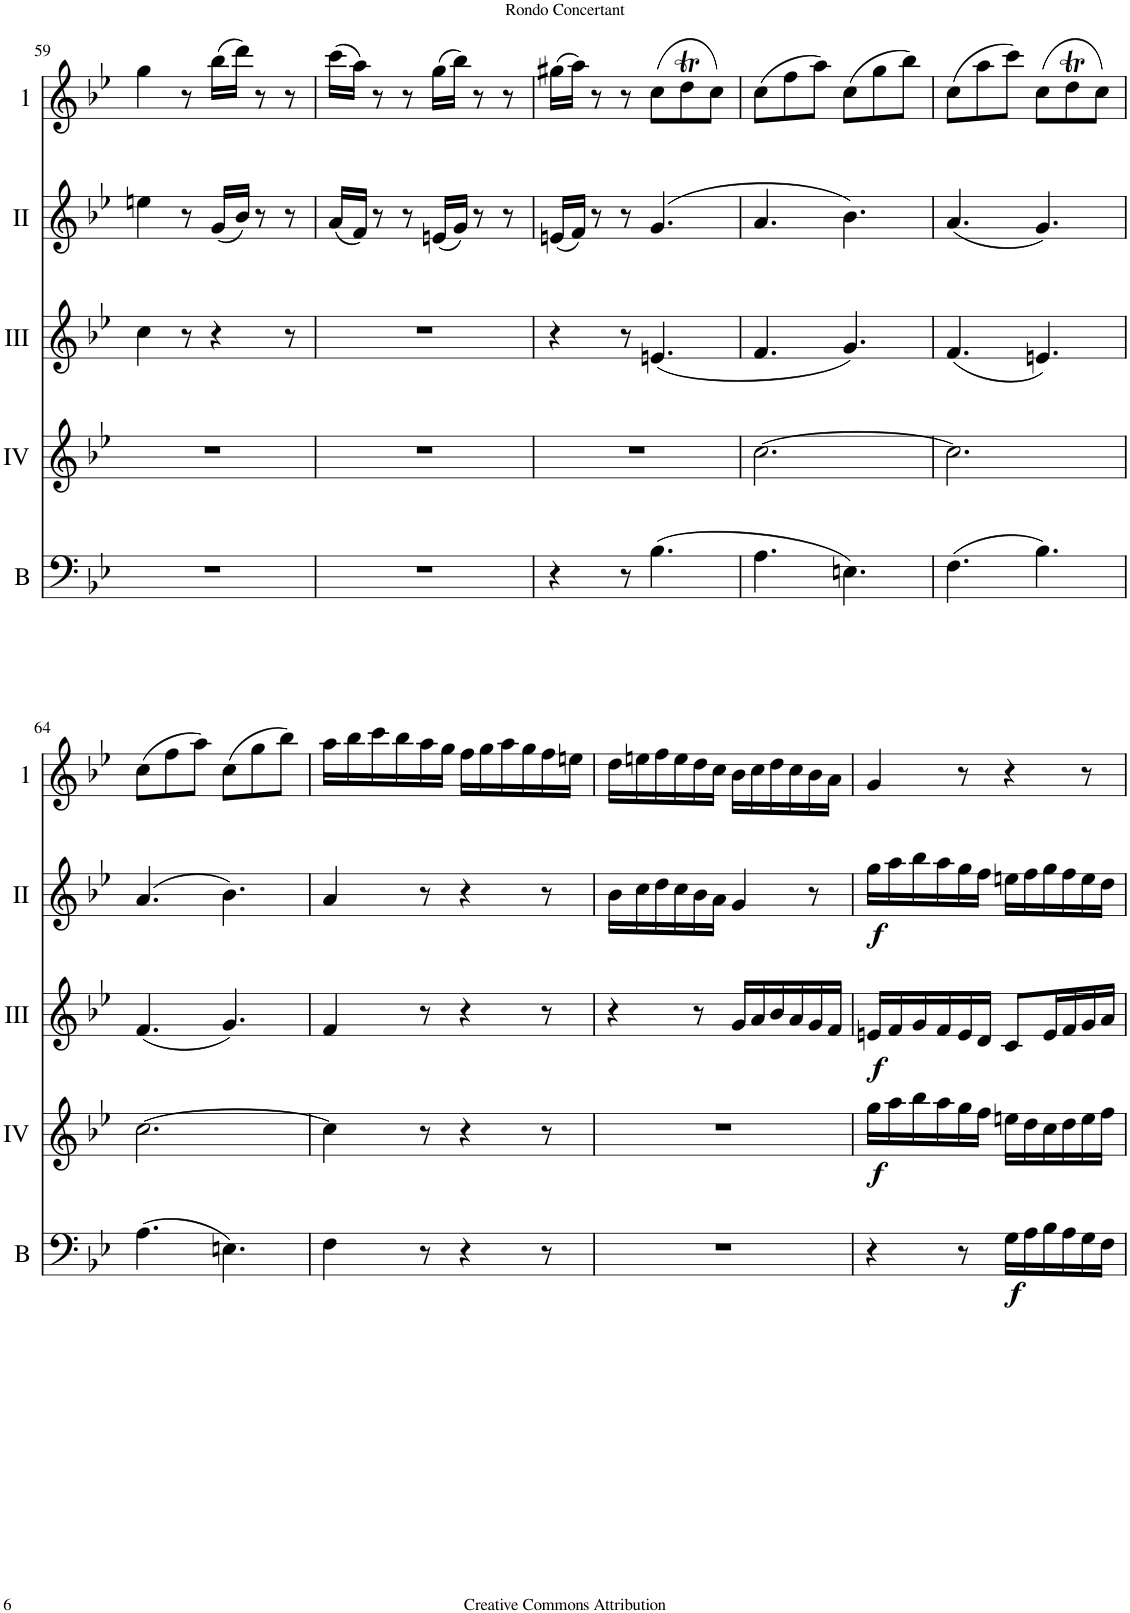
**kern	**dynam	**kern	**dynam	**kern	**dynam	**kern	**dynam	**kern
*part5	*part5	*part4	*part4	*part3	*part3	*part2	*part2	*part1
*staff5	*staff5	*staff4	*staff4	*staff3	*staff3	*staff2	*staff2	*staff1
*I"Basson	*	*I"Acc. 4	*	*I"Acc. 3	*	*I"Acc. 2	*	*I"Acc. 1
*I'B	*	*	*	*	*	*	*	*
!!LO:PB:g=z
*clefF4	*	*clefG2	*	*clefG2	*	*clefG2	*	*clefG2
*Trd7c12	*	*Trd7c12	*	*	*	*	*	*
*k[b-e-]	*	*k[b-e-]	*	*k[b-e-]	*	*k[b-e-]	*	*k[b-e-]
*M6/8	*	*M6/8	*	*M6/8	*	*M6/8	*	*M6/8
=59	=59	=59	=59	=59	=59	=59	=59	=59
2.r	.	2.r	.	4cc\	.	4een\	.	4gg\
.	.	.	.	8r	.	8r	.	8r
.	.	.	.	4r	.	(16g/LL	.	(16bb-\LL
.	.	.	.	.	.	16b-/JJ)	.	16ddd\JJ)
.	.	.	.	.	.	8r	.	8r
.	.	.	.	8r	.	8r	.	8r
=60	=60	=60	=60	=60	=60	=60	=60	=60
2.r	.	2.r	.	2.r	.	(16a/LL	.	(16ccc\LL
.	.	.	.	.	.	16f/JJ)	.	16aa\JJ)
.	.	.	.	.	.	8r	.	8r
.	.	.	.	.	.	8r	.	8r
.	.	.	.	.	.	(16en/LL	.	(16gg\LL
.	.	.	.	.	.	16g/JJ)	.	16bb-\JJ)
.	.	.	.	.	.	8r	.	8r
.	.	.	.	.	.	8r	.	8r
=61	=61	=61	=61	=61	=61	=61	=61	=61
4r	.	2.r	.	4r	.	(16en/LL	.	(16gg#X\LL
.	.	.	.	.	.	16f/JJ)	.	16aa\JJ)
.	.	.	.	.	.	8r	.	8r
8r	.	.	.	8r	.	8r	.	8r
(4.B-\	.	.	.	(4.en/	.	(4.g/	.	(8cc\L
.	.	.	.	.	.	.	.	8ddt\
.	.	.	.	.	.	.	.	8cc\J)
=62	=62	=62	=62	=62	=62	=62	=62	=62
4.A\	.	[2.cc\	.	4.f/	.	4.a/	.	(8cc\L
.	.	.	.	.	.	.	.	8ff\
.	.	.	.	.	.	.	.	8aa\J)
4.En\)	.	.	.	4.g/)	.	4.b-\)	.	(8cc\L
.	.	.	.	.	.	.	.	8gg\
.	.	.	.	.	.	.	.	8bb-\J)
=63	=63	=63	=63	=63	=63	=63	=63	=63
(4.F\	.	2.cc\]	.	(4.f/	.	(4.a/	.	(8cc\L
.	.	.	.	.	.	.	.	8aa\
.	.	.	.	.	.	.	.	8ccc\J)
4.B-\)	.	.	.	4.en/)	.	4.g/)	.	(8cc\L
.	.	.	.	.	.	.	.	8ddt\
.	.	.	.	.	.	.	.	8cc\J)
!!LO:LB:g=z
=64	=64	=64	=64	=64	=64	=64	=64	=64
(4.A\	.	[2.cc\	.	(4.f/	.	(4.a/	.	(8cc\L
.	.	.	.	.	.	.	.	8ff\
.	.	.	.	.	.	.	.	8aa\J)
4.En\)	.	.	.	4.g/)	.	4.b-\)	.	(8cc\L
.	.	.	.	.	.	.	.	8gg\
.	.	.	.	.	.	.	.	8bb-\J)
=65	=65	=65	=65	=65	=65	=65	=65	=65
4F\	.	4cc\]	.	4f/	.	4a/	.	16aa\LL
.	.	.	.	.	.	.	.	16bb-\
.	.	.	.	.	.	.	.	16ccc\
.	.	.	.	.	.	.	.	16bb-\
8r	.	8r	.	8r	.	8r	.	16aa\
.	.	.	.	.	.	.	.	16gg\JJ
4r	.	4r	.	4r	.	4r	.	16ff\LL
.	.	.	.	.	.	.	.	16gg\
.	.	.	.	.	.	.	.	16aa\
.	.	.	.	.	.	.	.	16gg\
8r	.	8r	.	8r	.	8r	.	16ff\
.	.	.	.	.	.	.	.	16een\JJ
=66	=66	=66	=66	=66	=66	=66	=66	=66
2.r	.	2.r	.	4r	.	16b-\LL	.	16dd\LL
.	.	.	.	.	.	16cc\	.	16een\
.	.	.	.	.	.	16dd\	.	16ff\
.	.	.	.	.	.	16cc\	.	16ee\
.	.	.	.	8r	.	16b-\	.	16dd\
.	.	.	.	.	.	16a\JJ	.	16cc\JJ
.	.	.	.	16g/LL	.	4g/	.	16b-\LL
.	.	.	.	16a/	.	.	.	16cc\
.	.	.	.	16b-/	.	.	.	16dd\
.	.	.	.	16a/	.	.	.	16cc\
.	.	.	.	16g/	.	8r	.	16b-\
.	.	.	.	16f/JJ	.	.	.	16a\JJ
=67	=67	=67	=67	=67	=67	=67	=67	=67
!	!	!	!LO:DY:b	!	!LO:DY:b	!	!LO:DY:b	!
4r	.	16gg\LL	f	16en/LL	f	16gg\LL	f	4g/
.	.	16aa\	.	16f/	.	16aa\	.	.
.	.	16bb-\	.	16g/	.	16bb-\	.	.
.	.	16aa\	.	16f/	.	16aa\	.	.
8r	.	16gg\	.	16e/	.	16gg\	.	8r
.	.	16ff\JJ	.	16d/JJ	.	16ff\JJ	.	.
!	!LO:DY:b	!	!	!	!	!	!	!
16G\LL	f	16een\LL	.	8c/L	.	16een\LL	.	4r
16A\	.	16dd\	.	.	.	16ff\	.	.
16B-\	.	16cc\	.	16e/L	.	16gg\	.	.
16A\	.	16dd\	.	16f/	.	16ff\	.	.
16G\	.	16ee\	.	16g/	.	16ee\	.	8r
16F\JJ	.	16ff\JJ	.	16a/JJ	.	16dd\JJ	.	.
=	=	=	=	=	=	=	=	=
*-	*-	*-	*-	*-	*-	*-	*-	*-
